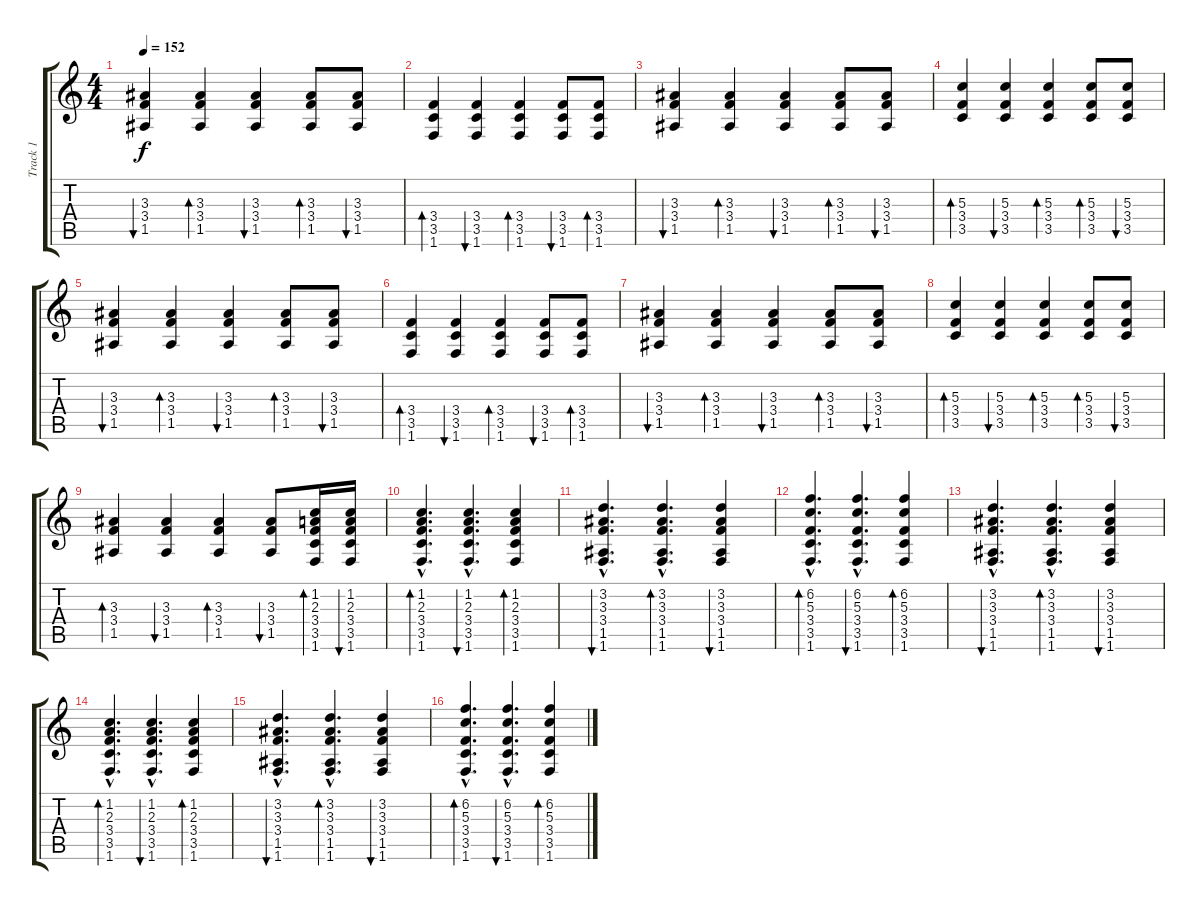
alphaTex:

\track ("Track 1" "Track 1") {instrument acousticguitarsteel}
\staff {score tabs}
\tuning (E4 B3 G3 D3 A2 E2) {hide}
\ts (4 4)
\tempo 152
\clef g2
\ks c
(3.3 3.4 1.5).4{bu 60 dy f} (3.3 3.4 1.5).4{bd 60} (3.3 3.4 1.5).4{bu 60} (3.3 3.4 1.5).8{bd 60} (3.3 3.4 1.5).8{bu 60} |
(3.4 3.5 1.6).4{bd 60} (3.4 3.5 1.6).4{bu 60} (3.4 3.5 1.6).4{bd 60} (3.4 3.5 1.6).8{bu 60} (3.4 3.5 1.6).8{bd 60} |
(3.3 3.4 1.5).4{bu 60} (3.3 3.4 1.5).4{bd 60} (3.3 3.4 1.5).4{bu 60} (3.3 3.4 1.5).8{bd 60} (3.3 3.4 1.5).8{bu 60} |
(5.3 3.4 3.5).4{bd 60} (5.3 3.4 3.5).4{bu 60} (5.3 3.4 3.5).4{bd 60} (5.3 3.4 3.5).8{bd 60} (5.3 3.4 3.5).8{bu 60} |
(3.3 3.4 1.5).4{bu 60} (3.3 3.4 1.5).4{bd 60} (3.3 3.4 1.5).4{bu 60} (3.3 3.4 1.5).8{bd 60} (3.3 3.4 1.5).8{bu 60} |
(3.4 3.5 1.6).4{bd 60} (3.4 3.5 1.6).4{bu 60} (3.4 3.5 1.6).4{bd 60} (3.4 3.5 1.6).8{bu 60} (3.4 3.5 1.6).8{bd 60} |
(3.3 3.4 1.5).4{bu 60} (3.3 3.4 1.5).4{bd 60} (3.3 3.4 1.5).4{bu 60} (3.3 3.4 1.5).8{bd 60} (3.3 3.4 1.5).8{bu 60} |
(5.3 3.4 3.5).4{bd 60} (5.3 3.4 3.5).4{bu 60} (5.3 3.4 3.5).4{bd 60} (5.3 3.4 3.5).8{bd 60} (5.3 3.4 3.5).8{bu 60} |
(3.3 3.4 1.5).4{bd 60} (3.3 3.4 1.5).4{bu 60} (3.3 3.4 1.5).4{bd 60} (3.3 3.4 1.5).8{bu 60} (1.2 2.3 3.4 3.5 1.6).16{bd 60} (1.2 2.3 3.4 3.5 1.6).16{bu 60} |
(1.2{hac} 2.3{hac} 3.4{hac} 3.5{hac} 1.6{hac}).4{d bd 60} (1.2{hac} 2.3{hac} 3.4{hac} 3.5{hac} 1.6{hac}).4{d bu 60} (1.2 2.3 3.4 3.5 1.6).4{bd 60} |
(3.2{hac} 3.3{hac} 3.4{hac} 1.5{hac} 1.6{hac}).4{d bu 60} (3.2{hac} 3.3{hac} 3.4{hac} 1.5{hac} 1.6{hac}).4{d bd 60} (3.2 3.3 3.4 1.5 1.6).4{bu 60} |
(6.2{hac} 5.3{hac} 3.4{hac} 3.5{hac} 1.6{hac}).4{d bd 60} (6.2{hac} 5.3{hac} 3.4{hac} 3.5{hac} 1.6{hac}).4{d bu 60} (6.2 5.3 3.4 3.5 1.6).4{bd 60} |
(3.2{hac} 3.3{hac} 3.4{hac} 1.5{hac} 1.6{hac}).4{d bu 60} (3.2{hac} 3.3{hac} 3.4{hac} 1.5{hac} 1.6{hac}).4{d bd 60} (3.2 3.3 3.4 1.5 1.6).4{bu 60} |
(1.2{hac} 2.3{hac} 3.4{hac} 3.5{hac} 1.6{hac}).4{d bd 60} (1.2{hac} 2.3{hac} 3.4{hac} 3.5{hac} 1.6{hac}).4{d bu 60} (1.2 2.3 3.4 3.5 1.6).4{bd 60} |
(3.2{hac} 3.3{hac} 3.4{hac} 1.5{hac} 1.6{hac}).4{d bu 60} (3.2{hac} 3.3{hac} 3.4{hac} 1.5{hac} 1.6{hac}).4{d bd 60} (3.2 3.3 3.4 1.5 1.6).4{bu 60} |
(6.2{hac} 5.3{hac} 3.4{hac} 3.5{hac} 1.6{hac}).4{d bd 60} (6.2{hac} 5.3{hac} 3.4{hac} 3.5{hac} 1.6{hac}).4{d bu 60} (6.2 5.3 3.4 3.5 1.6).4{bd 60}
